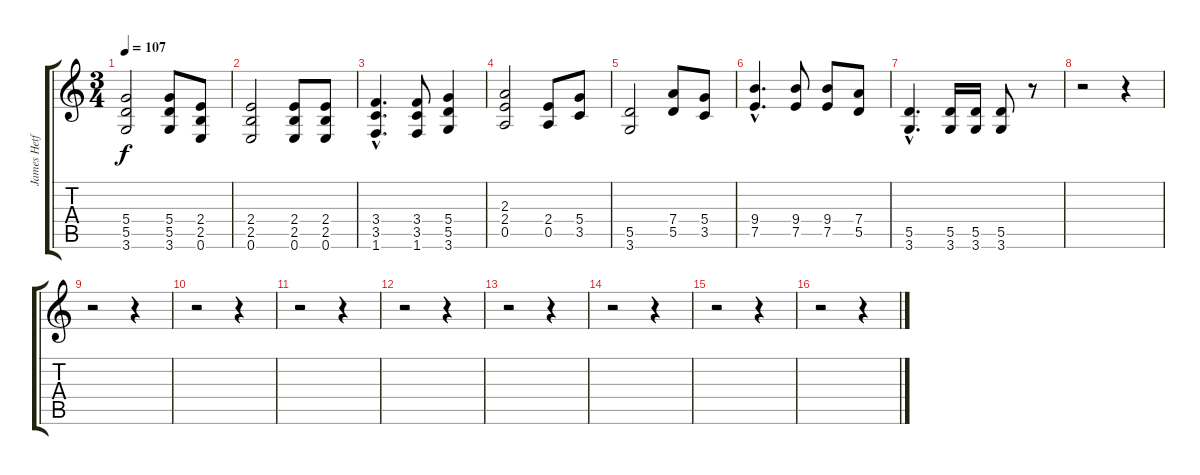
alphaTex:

\track ("James Hetfield" "James Hetf") {instrument distortionguitar}
\staff {score tabs}
\tuning (E4 B3 G3 D3 A2 E2) {hide}
\ts (3 4)
\tempo 107
\clef g2
\ks c
(5.4 5.5 3.6).2{dy f} (5.4 5.5 3.6).8 (2.4 2.5 0.6).8 |
(2.4 2.5 0.6).2 (2.4 2.5 0.6).8 (2.4 2.5 0.6).8 |
(3.4{hac} 3.5{hac} 1.6{hac}).4{d} (3.4 3.5 1.6).8 (5.4 5.5 3.6).4 |
(2.3 2.4 0.5).2 (2.4 0.5).8 (5.4 3.5).8 |
(5.5 3.6).2 (7.4 5.5).8 (5.4 3.5).8 |
(9.4{hac} 7.5{hac}).4{d} (9.4 7.5).8 (9.4 7.5).8 (7.4 5.5).8 |
(5.5{hac} 3.6{hac}).4{d} (5.5 3.6).16 (5.5 3.6).16 (5.5 3.6).8 r.8 |
r.2 r.4 |
r.2 r.4 |
r.2 r.4 |
r.2 r.4 |
r.2 r.4 |
r.2 r.4 |
r.2 r.4 |
r.2 r.4 |
r.2 r.4
